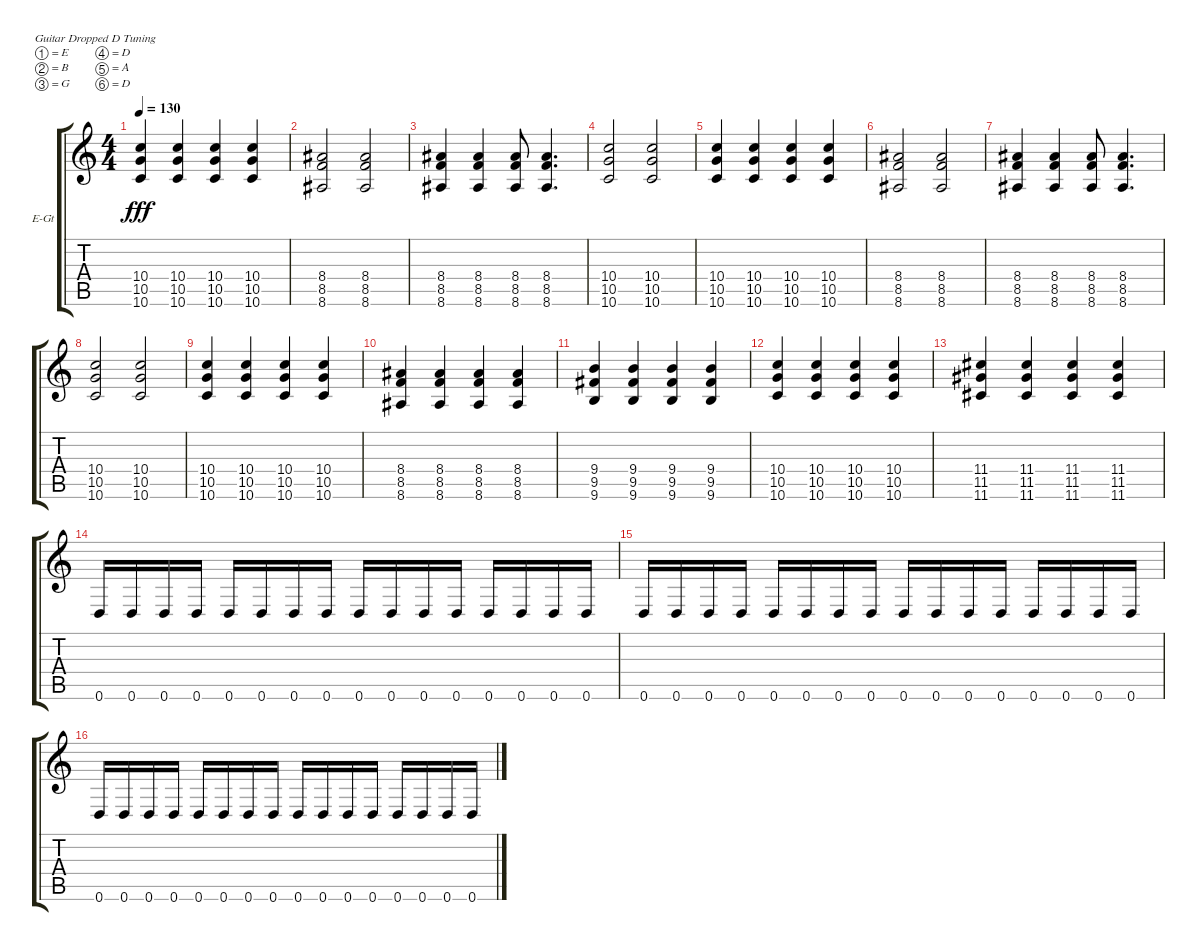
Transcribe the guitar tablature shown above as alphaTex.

\bracketExtendMode groupsimilarinstruments
\firstSystemTrackNameOrientation horizontal
\otherSystemsTrackNameOrientation horizontal
\track ("Guitar (Synyster)" "E-Gt") {instrument distortionguitar}
\staff {score tabs}
\tuning (E4 B3 G3 D3 A2 D2)
\ts (4 4)
\tempo 130
\clef g2
\ks c
(10.4 10.5 10.6).4{dy fff} (10.4 10.5 10.6).4 (10.4 10.5 10.6).4 (10.4 10.5 10.6).4 |
(8.4 8.5 8.6).2 (8.4 8.5 8.6).2 |
(8.4 8.5 8.6).4 (8.4 8.5 8.6).4 (8.4 8.5 8.6).8 (8.4 8.5 8.6).4{d} |
(10.4 10.5 10.6).2 (10.4 10.5 10.6).2 |
(10.4 10.5 10.6).4 (10.4 10.5 10.6).4 (10.4 10.5 10.6).4 (10.4 10.5 10.6).4 |
(8.4 8.5 8.6).2 (8.4 8.5 8.6).2 |
(8.4 8.5 8.6).4 (8.4 8.5 8.6).4 (8.4 8.5 8.6).8 (8.4 8.5 8.6).4{d} |
(10.4 10.5 10.6).2 (10.4 10.5 10.6).2 |
(10.4 10.5 10.6).4 (10.4 10.5 10.6).4 (10.4 10.5 10.6).4 (10.4 10.5 10.6).4 |
(8.4 8.5 8.6).4 (8.4 8.5 8.6).4 (8.4 8.5 8.6).4 (8.4 8.5 8.6).4 |
(9.4 9.5 9.6).4 (9.4 9.5 9.6).4 (9.4 9.5 9.6).4 (9.4 9.5 9.6).4 |
(10.4 10.5 10.6).4 (10.4 10.5 10.6).4 (10.4 10.5 10.6).4 (10.4 10.5 10.6).4 |
(11.4 11.5 11.6).4 (11.4 11.5 11.6).4 (11.4 11.5 11.6).4 (11.4 11.5 11.6).4 |
0.6.16 0.6.16 0.6.16 0.6.16 0.6.16 0.6.16 0.6.16 0.6.16 0.6.16 0.6.16 0.6.16 0.6.16 0.6.16 0.6.16 0.6.16 0.6.16 |
0.6.16 0.6.16 0.6.16 0.6.16 0.6.16 0.6.16 0.6.16 0.6.16 0.6.16 0.6.16 0.6.16 0.6.16 0.6.16 0.6.16 0.6.16 0.6.16 |
0.6.16 0.6.16 0.6.16 0.6.16 0.6.16 0.6.16 0.6.16 0.6.16 0.6.16 0.6.16 0.6.16 0.6.16 0.6.16 0.6.16 0.6.16 0.6.16
